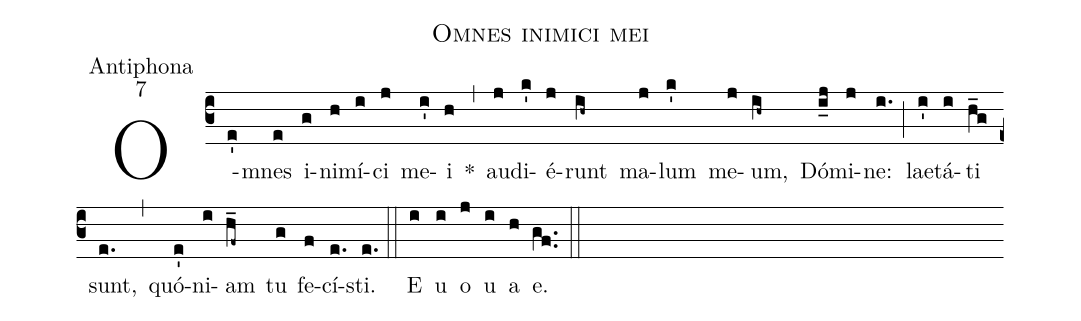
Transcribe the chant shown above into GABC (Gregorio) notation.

name:Omnes inimici mei;
office-part:Antiphona;
mode:7;
%%
(c3) O(e')mnes(e) i(g)ni(h)mí(i)ci(j) me(i')i(h) *(,) au(j)di(k')é(j)runt(ih~) ma(j)lum(k') me(j)um,(ih~) Dó(i_j)mi(j)ne:(i.) (;) lae(i')tá(i)ti(h_g) sunt,(e.) (,) quó(e')ni(i)am(h_f~) tu(g) fe(f)cí(e.)sti.(e.) (::) <eu>E(i) u(i) o(j) u(i) a(h) e.</eu>(gf..) (::)
